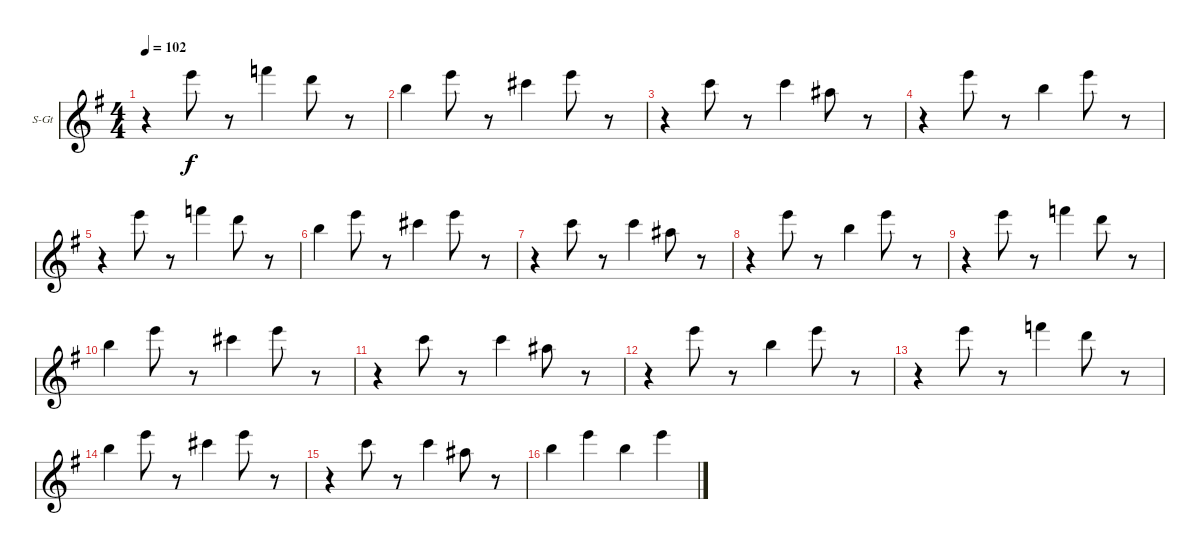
\bracketExtendMode groupsimilarinstruments
\firstSystemTrackNameOrientation horizontal
\otherSystemsTrackNameOrientation horizontal
\track ("Keyboard 2" "S-Gt") {instrument stringensemble1}
\staff {score}
\tuning (E4 B3 G3 D3 A2 E2)
\displaytranspose 12
\ts (4 4)
\tempo 102
\clef g2
\ks g
r.4{dy f} 17.2.8 r.8 18.2.4 15.2.8 r.8 |
12.2.4 17.2.8 r.8 14.2.4 17.2.8 r.8 |
r.4 13.2.8 r.8 13.2.4 11.2.8 r.8 |
r.4 17.2.8 r.8 12.2.4 17.2.8 r.8 |
r.4 17.2.8 r.8 18.2.4 15.2.8 r.8 |
12.2.4 17.2.8 r.8 14.2.4 17.2.8 r.8 |
r.4 13.2.8 r.8 13.2.4 11.2.8 r.8 |
r.4 17.2.8 r.8 12.2.4 17.2.8 r.8 |
r.4 17.2.8 r.8 18.2.4 15.2.8 r.8 |
12.2.4 17.2.8 r.8 14.2.4 17.2.8 r.8 |
r.4 13.2.8 r.8 13.2.4 11.2.8 r.8 |
r.4 17.2.8 r.8 12.2.4 17.2.8 r.8 |
r.4 17.2.8 r.8 18.2.4 15.2.8 r.8 |
12.2.4 17.2.8 r.8 14.2.4 17.2.8 r.8 |
r.4 13.2.8 r.8 13.2.4 11.2.8 r.8 |
12.2.4 17.2.4 12.2.4 17.2.4
